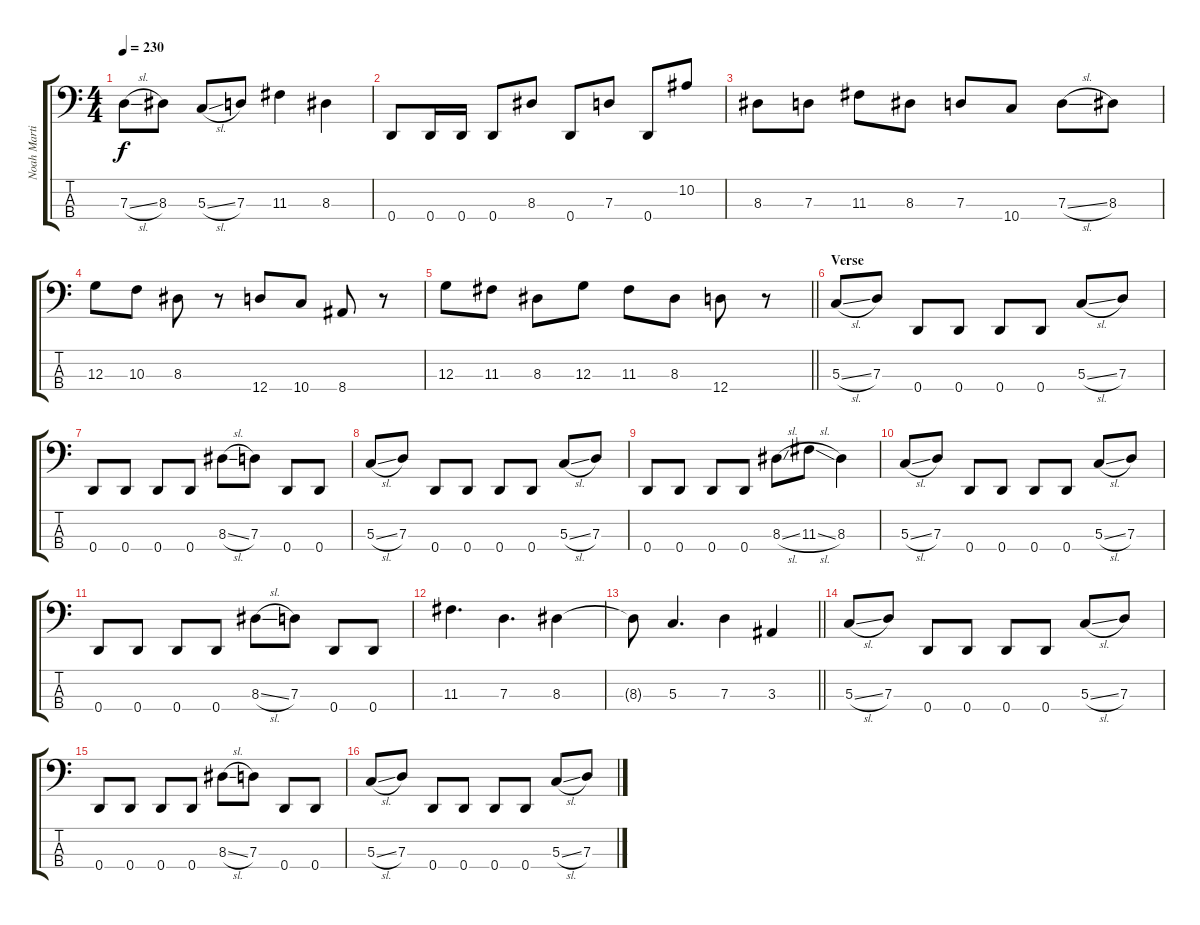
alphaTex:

\track ("Noah Martin" "Noah Marti") {instrument electricbassfinger}
\staff {score tabs}
\tuning (F2 C2 G1 D1) {hide}
\ts (4 4)
\tempo 230
\clef f4
\ks c
7.3{sl}.8{dy f} 8.3.8 5.3{sl}.8 7.3.8 11.3.4 8.3.4 |
0.4.8 0.4.16 0.4.16 0.4.8 8.3.8 0.4.8 7.3.8 0.4.8 10.2.8 |
8.3.8 7.3.8 11.3.8 8.3.8 7.3.8 10.4.8 7.3{sl}.8 8.3.8 |
12.3.8 10.3.8 8.3.8 r.8 12.4.8 10.4.8 8.4.8 r.8 |
\barLineRight lightlight
12.3.8 11.3.8 8.3.8 12.3.8 11.3.8 8.3.8 12.4.8 r.8 |
\section ("" "Verse")
5.3{sl}.8 7.3.8 0.4.8 0.4.8 0.4.8 0.4.8 5.3{sl}.8 7.3.8 |
0.4.8 0.4.8 0.4.8 0.4.8 8.3{sl}.8 7.3.8 0.4.8 0.4.8 |
5.3{sl}.8 7.3.8 0.4.8 0.4.8 0.4.8 0.4.8 5.3{sl}.8 7.3.8 |
0.4.8 0.4.8 0.4.8 0.4.8 8.3{sl}.8 11.3{sl}.8 8.3.4 |
5.3{sl}.8 7.3.8 0.4.8 0.4.8 0.4.8 0.4.8 5.3{sl}.8 7.3.8 |
0.4.8 0.4.8 0.4.8 0.4.8 8.3{sl}.8 7.3.8 0.4.8 0.4.8 |
11.3.4{d} 7.3.4{d} 8.3.4 |
\barLineRight lightlight
8.3{t}.8 5.3.4{d} 7.3.4 3.3.4 |
5.3{sl}.8 7.3.8 0.4.8 0.4.8 0.4.8 0.4.8 5.3{sl}.8 7.3.8 |
0.4.8 0.4.8 0.4.8 0.4.8 8.3{sl}.8 7.3.8 0.4.8 0.4.8 |
5.3{sl}.8 7.3.8 0.4.8 0.4.8 0.4.8 0.4.8 5.3{sl}.8 7.3.8
